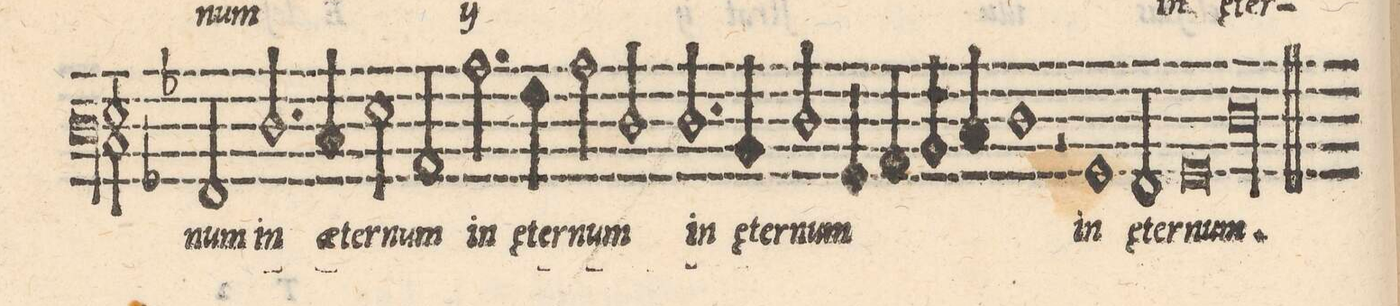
**kern	**text
*I"BASSVS	*
*clefF3	*
*k[b-]	*
*met(C|)	*
*M2/1	*
2AA/	-num
2.F/	in
4Eny/	ae-
2G\	-ter-
=65-	=65-
2C/	-num
2.c\	in
4A\	ę-
2c\	-ter-
=66-	=66-
2F/	-num
2.F/	in
4D/	ę-
2F/	-ter-
=67-	=67-
4BB-/	-num
4C/	.
4D/	.
4E/	.
1F	.
=68-	=68-
2r	.
1BB-	in
2AA/	ę-
=69-	=69-
0BB-	-ter-
=70-	=70-
0Fl	-num.
==	==
*-	*-
